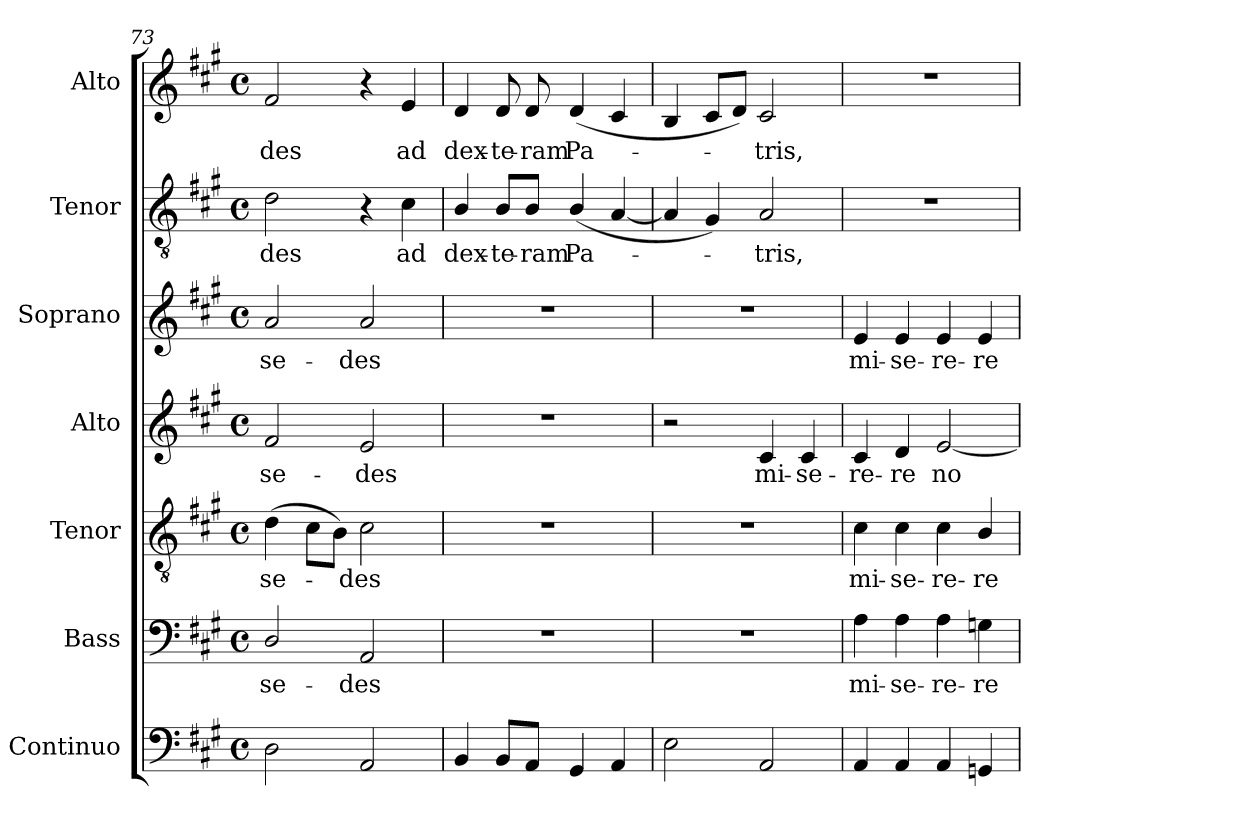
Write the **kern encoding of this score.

**kern	**kern	**text	**kern	**text	**kern	**text	**kern	**text	**kern	**text	**kern	**text
*part7	*part6	*part6	*part5	*part5	*part4	*part4	*part3	*part3	*part2	*part2	*part1	*part1
*staff7	*staff6	*staff6	*staff5	*staff5	*staff4	*staff4	*staff3	*staff3	*staff2	*staff2	*staff1	*staff1
*I"Continuo	*I"Bass	*	*I"Tenor	*	*I"Alto	*	*I"Soprano	*	*I"Tenor	*	*I"Alto	*
*I'Cont.	*I'B.	*	*I'T.	*	*I'A.	*	*I'S.	*	*I'T.	*	*I'A.	*
*clefF4	*clefF4	*	*clefGv2	*	*clefG2	*	*clefG2	*	*clefGv2	*	*clefG2	*
*	*	*	*ITrd7c12	*	*	*	*	*	*ITrd7c12	*	*	*
*k[f#c#g#]	*k[f#c#g#]	*	*k[f#c#g#]	*	*k[f#c#g#]	*	*k[f#c#g#]	*	*k[f#c#g#]	*	*k[f#c#g#]	*
*A:	*A:	*	*A:	*	*A:	*	*A:	*	*A:	*	*A:	*
*M4/4	*M4/4	*	*M4/4	*	*M4/4	*	*M4/4	*	*M4/4	*	*M4/4	*
*met(c)	*met(c)	*	*met(c)	*	*met(c)	*	*met(c)	*	*met(c)	*	*met(c)	*
=73	=73	=73	=73	=73	=73	=73	=73	=73	=73	=73	=73	=73
!	!	!LO:LY:b:color=#000000	!	!	!	!	!	!	!	!	!	!
!	!	!	!	!LO:LY:b:color=#000000	!	!	!	!	!	!	!	!
!	!	!	!	!	!	!LO:LY:b:color=#000000	!	!	!	!	!	!
!	!	!	!	!	!	!	!	!LO:LY:b:color=#000000	!	!	!	!
!	!	!	!	!	!	!	!	!	!	!LO:LY:b:color=#000000	!	!
!	!	!	!	!	!	!	!	!	!	!	!	!LO:LY:b:color=#000000
2Di\	2Di/	se-	(4Di\	se-	2f#i/	se-	2ai/	se-	2Di\	-des	2f#i/	-des
.	.	.	8C#i\L	.	.	.	.	.	.	.	.	.
.	.	.	8BBi\J)	.	.	.	.	.	.	.	.	.
!	!	!LO:LY:b:color=#000000	!	!	!	!	!	!	!	!	!	!
!	!	!	!	!LO:LY:b:color=#000000	!	!	!	!	!	!	!	!
!	!	!	!	!	!	!LO:LY:b:color=#000000	!	!	!	!	!	!
!	!	!	!	!	!	!	!	!LO:LY:b:color=#000000	!	!	!	!
2AAi/	2AAi/	-des	2C#i\	-des	2ei/	-des	2ai/	-des	4r	.	4r	.
!	!	!	!	!	!	!	!	!	!	!LO:LY:b:color=#000000	!	!
!	!	!	!	!	!	!	!	!	!	!	!	!LO:LY:b:color=#000000
.	.	.	.	.	.	.	.	.	4C#i\	ad	4ei/	ad
=74	=74	=74	=74	=74	=74	=74	=74	=74	=74	=74	=74	=74
!	!	!	!	!	!	!	!	!	!	!LO:LY:b:color=#000000	!	!
!	!	!	!	!	!	!	!	!	!	!	!	!LO:LY:b:color=#000000
4BBi/	1r	.	1r	.	1r	.	1r	.	4BBi/	dex-	4di/	dex-
!	!	!	!	!	!	!	!	!	!	!LO:LY:b:color=#000000	!	!
!	!	!	!	!	!	!	!	!	!	!	!	!LO:LY:b:color=#000000
8BBi/L	.	.	.	.	.	.	.	.	8BBi/L	-te-	8di/	-te-
!	!	!	!	!	!	!	!	!	!	!LO:LY:b:color=#000000	!	!
!	!	!	!	!	!	!	!	!	!	!	!	!LO:LY:b:color=#000000
8AAi/J	.	.	.	.	.	.	.	.	8BBi/J	-ram	8di/	-ram
!	!	!	!	!	!	!	!	!	!	!LO:LY:b:color=#000000	!	!
!	!	!	!	!	!	!	!	!	!	!	!	!LO:LY:b:color=#000000
4GG#i/	.	.	.	.	.	.	.	.	(4BBi/	Pa-	(4di/	Pa-
4AAi/	.	.	.	.	.	.	.	.	[4AAi/	.	4c#i/	.
=75	=75	=75	=75	=75	=75	=75	=75	=75	=75	=75	=75	=75
2Ei\	1r	.	1r	.	2r	.	1r	.	4AAi/]	.	4Bi/	.
.	.	.	.	.	.	.	.	.	4GG#i/)	.	8c#i/L	.
.	.	.	.	.	.	.	.	.	.	.	8di/J)	.
!	!	!	!	!	!	!LO:LY:b:color=#000000	!	!	!	!	!	!
!	!	!	!	!	!	!	!	!	!	!LO:LY:b:color=#000000	!	!
!	!	!	!	!	!	!	!	!	!	!	!	!LO:LY:b:color=#000000
2AAi/	.	.	.	.	4c#i/	mi-	.	.	2AAi/	-tris,	2c#i/	-tris,
!	!	!	!	!	!	!LO:LY:b:color=#000000	!	!	!	!	!	!
.	.	.	.	.	4c#i/	-se-	.	.	.	.	.	.
!!LO:LB:g=z
=76	=76	=76	=76	=76	=76	=76	=76	=76	=76	=76	=76	=76
!	!	!LO:LY:b:color=#000000	!	!	!	!	!	!	!	!	!	!
!	!	!	!	!LO:LY:b:color=#000000	!	!	!	!	!	!	!	!
!	!	!	!	!	!	!LO:LY:b:color=#000000	!	!	!	!	!	!
!	!	!	!	!	!	!	!	!LO:LY:b:color=#000000	!	!	!	!
4AAi/	4Ai\	mi-	4C#i\	mi-	4c#i/	-re-	4ei/	mi-	1r	.	1r	.
!	!	!LO:LY:b:color=#000000	!	!	!	!	!	!	!	!	!	!
!	!	!	!	!LO:LY:b:color=#000000	!	!	!	!	!	!	!	!
!	!	!	!	!	!	!LO:LY:b:color=#000000	!	!	!	!	!	!
!	!	!	!	!	!	!	!	!LO:LY:b:color=#000000	!	!	!	!
4AAi/	4Ai\	-se-	4C#i\	-se-	4di/	-re	4ei/	-se-	.	.	.	.
!	!	!LO:LY:b:color=#000000	!	!	!	!	!	!	!	!	!	!
!	!	!	!	!LO:LY:b:color=#000000	!	!	!	!	!	!	!	!
!	!	!	!	!	!	!LO:LY:b:color=#000000	!	!	!	!	!	!
!	!	!	!	!	!	!	!	!LO:LY:b:color=#000000	!	!	!	!
4AAi/	4Ai\	-re-	4C#i\	-re-	[2ei/	no-	4ei/	-re-	.	.	.	.
!	!	!LO:LY:b:color=#000000	!	!	!	!	!	!	!	!	!	!
!	!	!	!	!LO:LY:b:color=#000000	!	!	!	!	!	!	!	!
!	!	!	!	!	!	!	!	!LO:LY:b:color=#000000	!	!	!	!
4GGni/	4Gni\	-re	4BBi/	-re	.	.	4ei/	-re	.	.	.	.
=	=	=	=	=	=	=	=	=	=	=	=	=
*-	*-	*-	*-	*-	*-	*-	*-	*-	*-	*-	*-	*-
